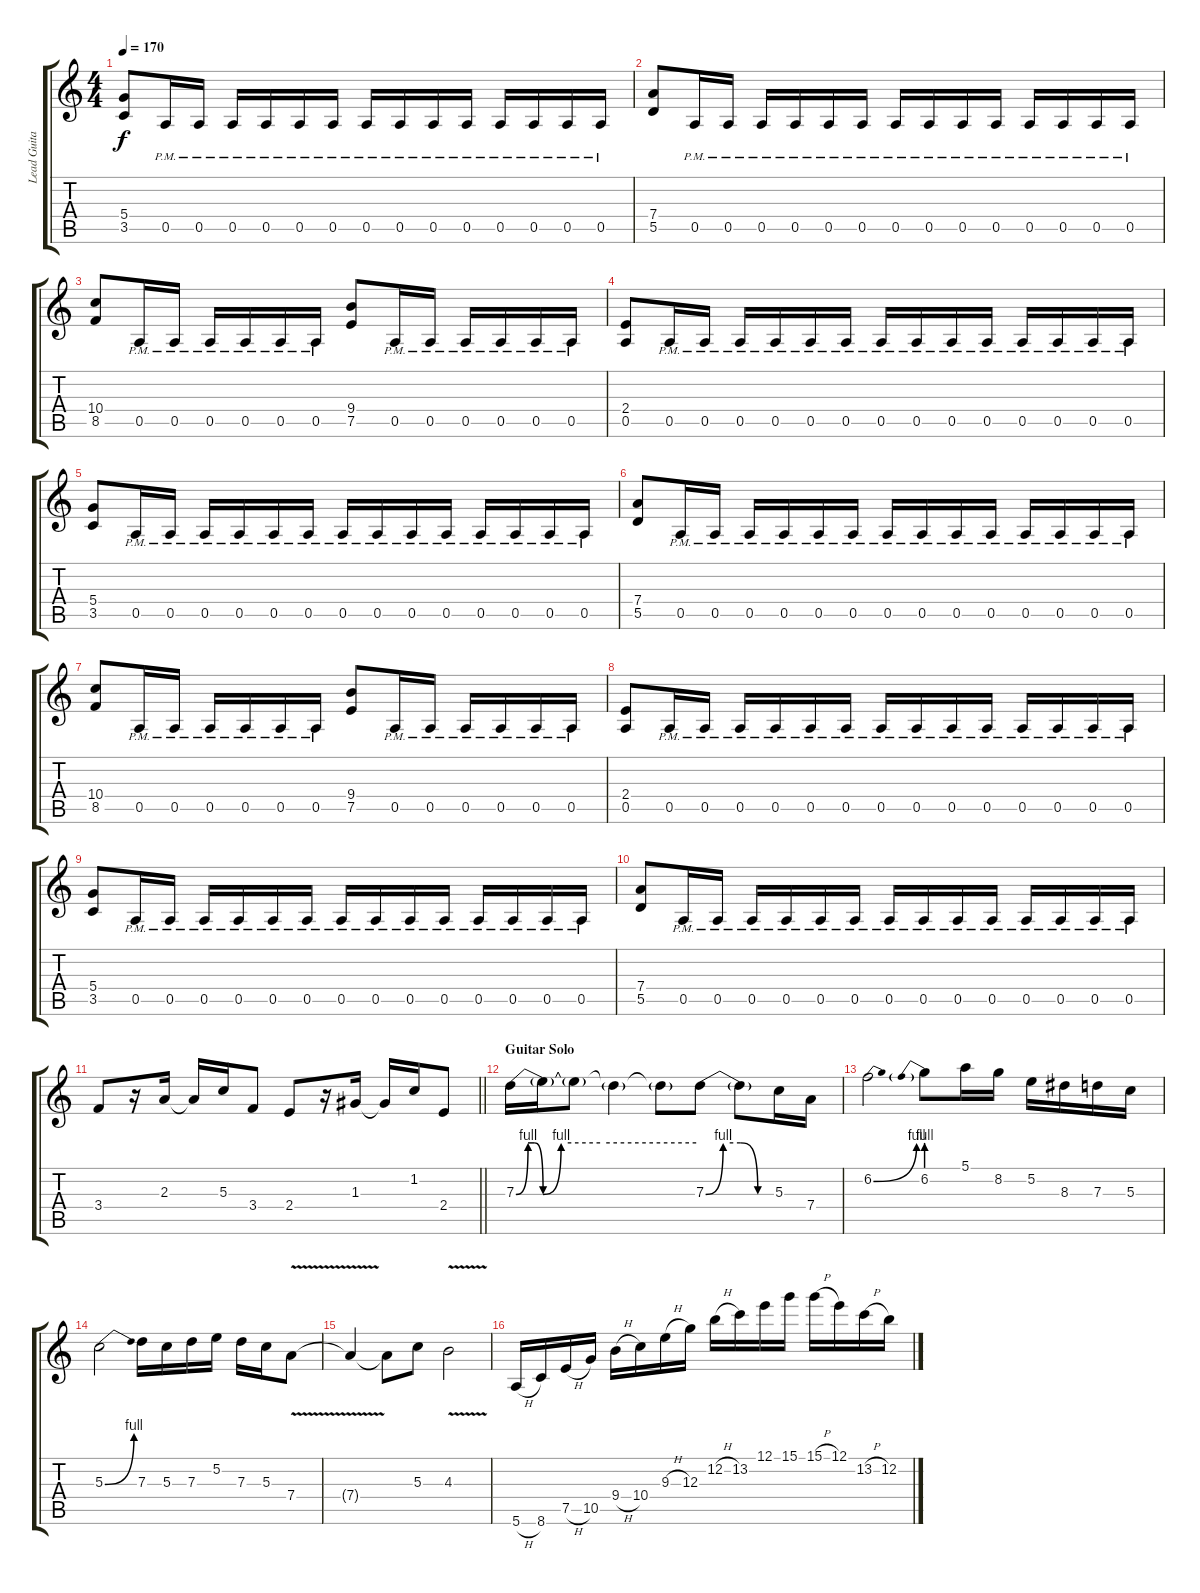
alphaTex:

\track ("Lead Guitar (Marty Friedman)" "Lead Guita") {instrument distortionguitar}
\staff {score tabs}
\tuning (E4 B3 G3 D3 A2 E2) {hide}
\ts (4 4)
\tempo 170
\clef g2
\ks c
(5.4 3.5).8{dy f} 0.5{pm}.16 0.5{pm}.16 0.5{pm}.16 0.5{pm}.16 0.5{pm}.16 0.5{pm}.16 0.5{pm}.16 0.5{pm}.16 0.5{pm}.16 0.5{pm}.16 0.5{pm}.16 0.5{pm}.16 0.5{pm}.16 0.5{pm}.16 |
(7.4 5.5).8 0.5{pm}.16 0.5{pm}.16 0.5{pm}.16 0.5{pm}.16 0.5{pm}.16 0.5{pm}.16 0.5{pm}.16 0.5{pm}.16 0.5{pm}.16 0.5{pm}.16 0.5{pm}.16 0.5{pm}.16 0.5{pm}.16 0.5{pm}.16 |
(10.4 8.5).8 0.5{pm}.16 0.5{pm}.16 0.5{pm}.16 0.5{pm}.16 0.5{pm}.16 0.5{pm}.16 (9.4 7.5).8 0.5{pm}.16 0.5{pm}.16 0.5{pm}.16 0.5{pm}.16 0.5{pm}.16 0.5{pm}.16 |
(2.4 0.5).8 0.5{pm}.16 0.5{pm}.16 0.5{pm}.16 0.5{pm}.16 0.5{pm}.16 0.5{pm}.16 0.5{pm}.16 0.5{pm}.16 0.5{pm}.16 0.5{pm}.16 0.5{pm}.16 0.5{pm}.16 0.5{pm}.16 0.5{pm}.16 |
(5.4 3.5).8 0.5{pm}.16 0.5{pm}.16 0.5{pm}.16 0.5{pm}.16 0.5{pm}.16 0.5{pm}.16 0.5{pm}.16 0.5{pm}.16 0.5{pm}.16 0.5{pm}.16 0.5{pm}.16 0.5{pm}.16 0.5{pm}.16 0.5{pm}.16 |
(7.4 5.5).8 0.5{pm}.16 0.5{pm}.16 0.5{pm}.16 0.5{pm}.16 0.5{pm}.16 0.5{pm}.16 0.5{pm}.16 0.5{pm}.16 0.5{pm}.16 0.5{pm}.16 0.5{pm}.16 0.5{pm}.16 0.5{pm}.16 0.5{pm}.16 |
(10.4 8.5).8 0.5{pm}.16 0.5{pm}.16 0.5{pm}.16 0.5{pm}.16 0.5{pm}.16 0.5{pm}.16 (9.4 7.5).8 0.5{pm}.16 0.5{pm}.16 0.5{pm}.16 0.5{pm}.16 0.5{pm}.16 0.5{pm}.16 |
(2.4 0.5).8 0.5{pm}.16 0.5{pm}.16 0.5{pm}.16 0.5{pm}.16 0.5{pm}.16 0.5{pm}.16 0.5{pm}.16 0.5{pm}.16 0.5{pm}.16 0.5{pm}.16 0.5{pm}.16 0.5{pm}.16 0.5{pm}.16 0.5{pm}.16 |
(5.4 3.5).8 0.5{pm}.16 0.5{pm}.16 0.5{pm}.16 0.5{pm}.16 0.5{pm}.16 0.5{pm}.16 0.5{pm}.16 0.5{pm}.16 0.5{pm}.16 0.5{pm}.16 0.5{pm}.16 0.5{pm}.16 0.5{pm}.16 0.5{pm}.16 |
(7.4 5.5).8 0.5{pm}.16 0.5{pm}.16 0.5{pm}.16 0.5{pm}.16 0.5{pm}.16 0.5{pm}.16 0.5{pm}.16 0.5{pm}.16 0.5{pm}.16 0.5{pm}.16 0.5{pm}.16 0.5{pm}.16 0.5{pm}.16 0.5{pm}.16 |
\barLineRight lightlight
3.4.8 r.16 2.3.16 2.3{t}.16 5.3.16 3.4.8 2.4.8 r.16 1.3.16 1.3{t}.16 1.2.16 2.4.8 |
\section ("" "Guitar Solo")
7.3{be (custom 0 0 4 4 6 4 9 0 15 4 28 4 60 4)}.16 7.3{t}.16 7.3{t}.8 7.3{t}.4 7.3{t}.8 7.3{be (custom 0 0 15 4 30 4 45 0 60 0)}.8 7.3{t}.8 5.3.16 7.4.16 |
6.2{be (bend 0 0 60 4)}.2 6.2{be (prebend 0 4 60 4)}.8 5.1.16 8.2.16 5.2.16 8.3.16 7.3.16 5.3.16 |
5.3{be (bend 0 0 60 4)}.2 7.3.16 5.3.16 7.3.16 5.2.16 7.3.16 5.3.16 7.4{v}.8 |
7.4{t}.4 7.4{t}.8 5.3.8 4.3{v}.2 |
5.6{h}.16 8.6.16 7.5{h}.16 10.5.16 9.4{h}.16 10.4.16 9.3{h}.16 12.3.16 12.2{h}.16 13.2.16 12.1.16 15.1.16 15.1{h}.16 12.1.16 13.2{h}.16 12.2.16
